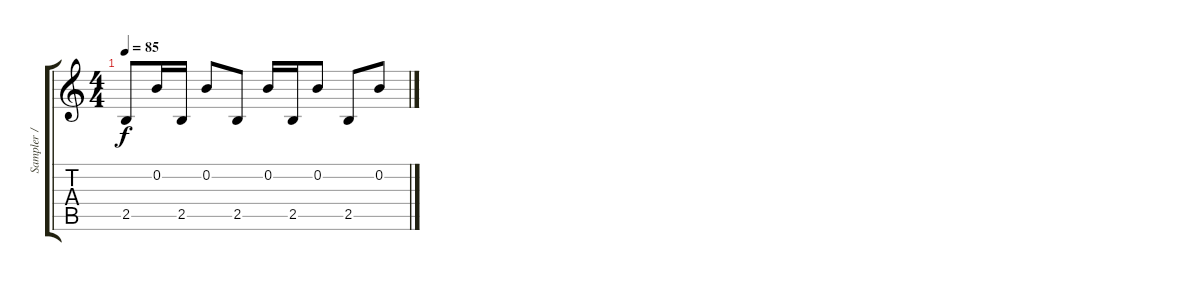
\track ("Sampler / Guitar #1" "Sampler / ") {instrument overdrivenguitar}
\staff {score tabs}
\tuning (E4 B3 G3 D3 A2 E2) {hide}
\ts (4 4)
\tempo 85
\clef g2
\ks c
2.5.8{dy f} 0.2.16 2.5.16 0.2.8 2.5.8 0.2.16 2.5.16 0.2.8 2.5.8 0.2.8
